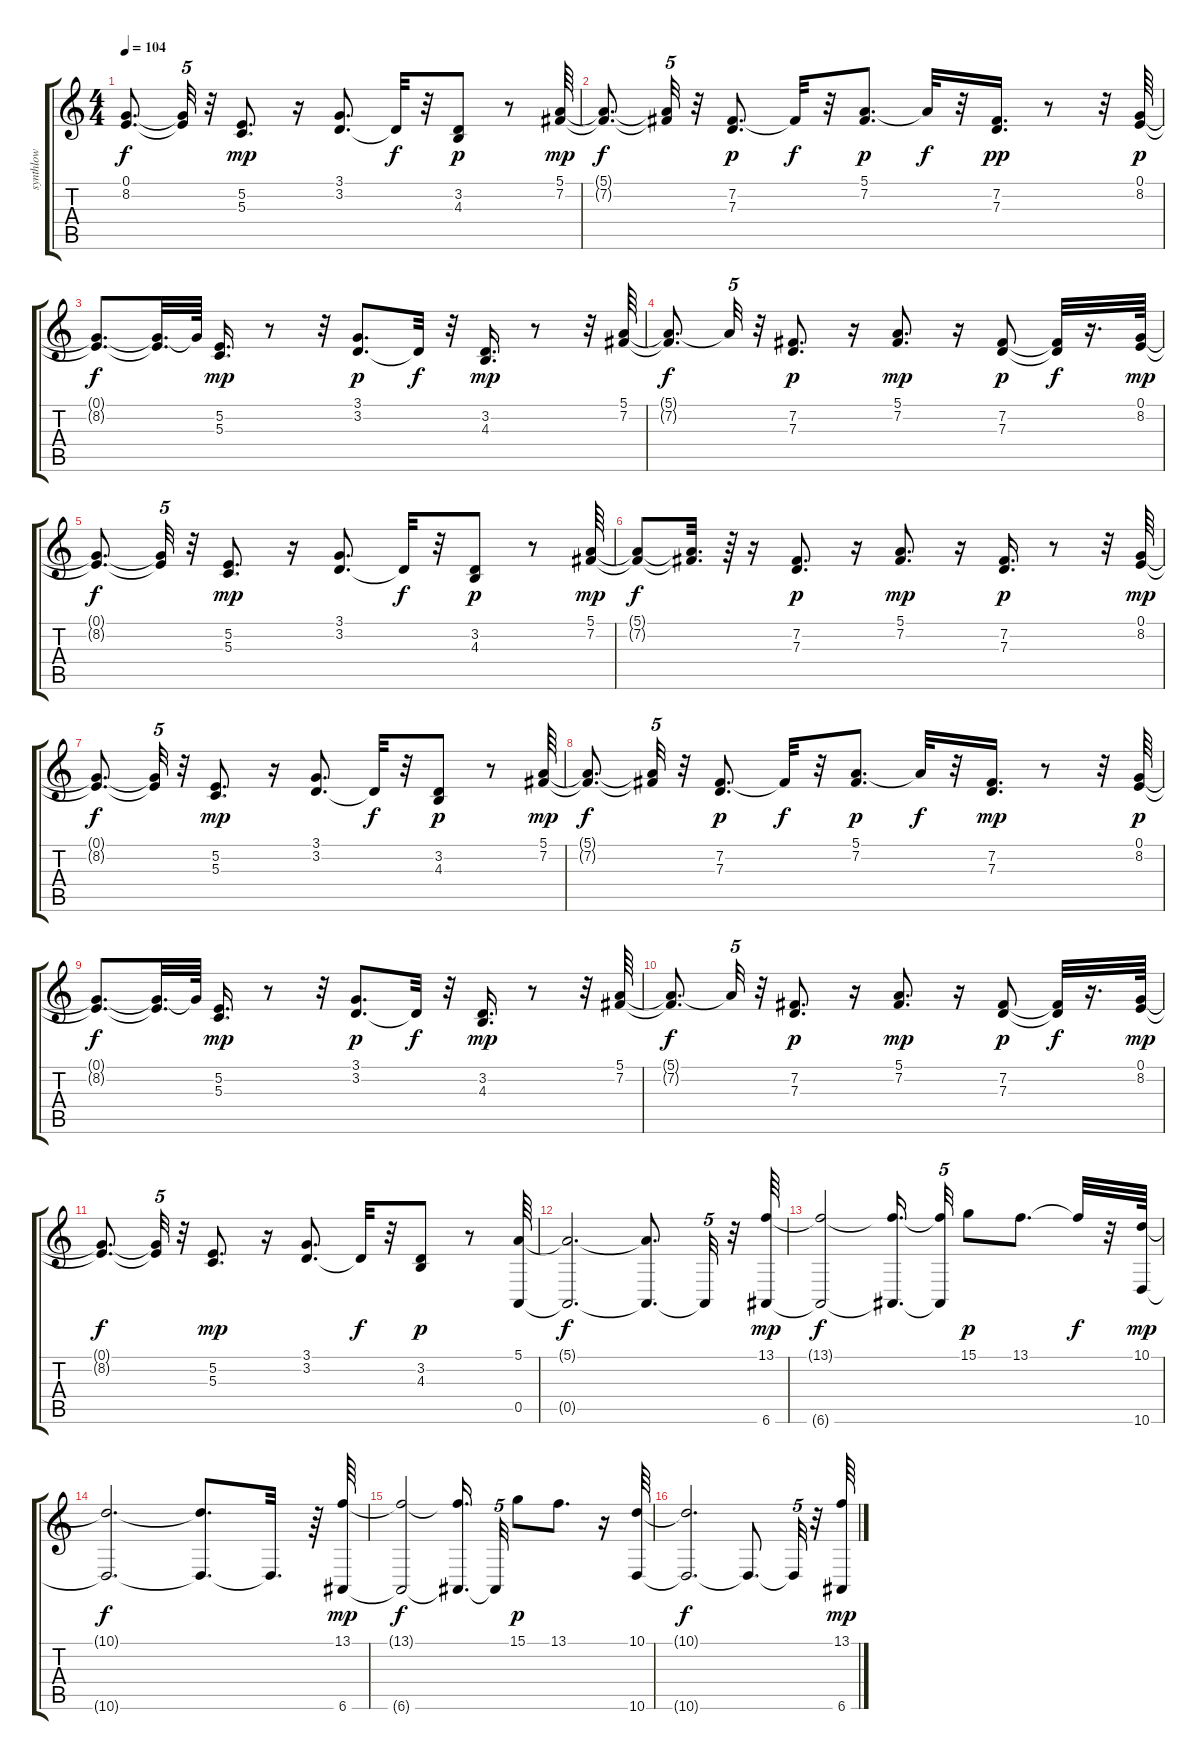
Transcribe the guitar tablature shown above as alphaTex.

\track ("synthlow" "synthlow") {instrument bassoon}
\staff {score tabs}
\tuning (E4 B3 G3 D3 A2 E2) {hide}
\ts (4 4)
\tempo 104
\clef g2
\ks c
(0.1{t} 8.2{t}).8{d dy f} (0.1{t} 8.2{t}).32{tu (5 4)} r.32 (5.2 5.3).8{d dy mp} r.16 (3.1 3.2).8{d} 3.2{t}.32{dy f} r.32 (3.2 4.3).8{dy p} r.8 (5.1 7.2).64{dy mp} |
(5.1{t} 7.2{t}).8{d dy f} (5.1{t} 7.2{t}).32{tu (5 4)} r.32 (7.2 7.3).8{d dy p} 7.2{t}.32{dy f} r.32 (5.1 7.2).8{d dy p} 5.1{t}.32{dy f} r.32 (7.2 7.3).16{d dy pp} r.8 r.32 (0.1 8.2).64{dy p} |
(0.1{t} 8.2{t}).8{d dy f} (0.1{t} 8.2{t}).32{d} 8.2{t}.64 (5.2 5.3).16{d dy mp} r.8 r.32 (3.1 3.2).8{d dy p} 3.2{t}.32{dy f} r.32 (3.2 4.3).16{d dy mp} r.8 r.32 (5.1 7.2).64 |
(5.1{t} 7.2{t}).8{d dy f} 5.1{t}.32{tu (5 4)} r.32 (7.2 7.3).8{d dy p} r.16 (5.1 7.2).8{d dy mp} r.16 (7.2 7.3).8{dy p} (7.2{t} 7.3{t}).32{dy f} r.16{d} (0.1 8.2).64{dy mp} |
(0.1{t} 8.2{t}).8{d dy f} (0.1{t} 8.2{t}).32{tu (5 4)} r.32 (5.2 5.3).8{d dy mp} r.16 (3.1 3.2).8{d} 3.2{t}.32{dy f} r.32 (3.2 4.3).8{dy p} r.8 (5.1 7.2).64{dy mp} |
(5.1{t} 7.2{t}).8{dy f} (5.1{t} 7.2{t}).32{d} r.64 r.16 (7.2 7.3).8{d dy p} r.16 (5.1 7.2).8{d dy mp} r.16 (7.2 7.3).16{d dy p} r.8 r.32 (0.1 8.2).64{dy mp} |
(0.1{t} 8.2{t}).8{d dy f} (0.1{t} 8.2{t}).32{tu (5 4)} r.32 (5.2 5.3).8{d dy mp} r.16 (3.1 3.2).8{d} 3.2{t}.32{dy f} r.32 (3.2 4.3).8{dy p} r.8 (5.1 7.2).64{dy mp} |
(5.1{t} 7.2{t}).8{d dy f} (5.1{t} 7.2{t}).32{tu (5 4)} r.32 (7.2 7.3).8{d dy p} 7.2{t}.32{dy f} r.32 (5.1 7.2).8{d dy p} 5.1{t}.32{dy f} r.32 (7.2 7.3).16{d dy mp} r.8 r.32 (0.1 8.2).64{dy p} |
(0.1{t} 8.2{t}).8{d dy f} (0.1{t} 8.2{t}).32{d} 8.2{t}.64 (5.2 5.3).16{d dy mp} r.8 r.32 (3.1 3.2).8{d dy p} 3.2{t}.32{dy f} r.32 (3.2 4.3).16{d dy mp} r.8 r.32 (5.1 7.2).64 |
(5.1{t} 7.2{t}).8{d dy f} 5.1{t}.32{tu (5 4)} r.32 (7.2 7.3).8{d dy p} r.16 (5.1 7.2).8{d dy mp} r.16 (7.2 7.3).8{dy p} (7.2{t} 7.3{t}).32{dy f} r.16{d} (0.1 8.2).64{dy mp} |
(0.1{t} 8.2{t}).8{d dy f} (0.1{t} 8.2{t}).32{tu (5 4)} r.32 (5.2 5.3).8{d dy mp} r.16 (3.1 3.2).8{d} 3.2{t}.32{dy f} r.32 (3.2 4.3).8{dy p} r.8 (5.1 0.5).64 |
(5.1{t} 0.5{t}).2{d dy f} (5.1{t} 0.5{t}).8{d} 0.5{t}.32{tu (5 4)} r.32 (13.1 6.6).64{dy mp} |
(13.1{t} 6.6{t}).2{dy f} (13.1{t} 6.6{t}).16{d} (13.1{t} 6.6{t}).32{tu (5 4)} 15.1.8{dy p} 13.1.8{d} 13.1{t}.32{dy f} r.32 (10.1 10.6).64{dy mp} |
(10.1{t} 10.6{t}).2{d dy f} (10.1{t} 10.6{t}).8{d} 10.6{t}.32{d} r.64 (13.1 6.6).64{dy mp} |
(13.1{t} 6.6{t}).2{dy f} (13.1{t} 6.6{t}).16{d} 6.6{t}.32{tu (5 4)} 15.1.8{dy p} 13.1.8{d} r.16 (10.1 10.6).64 |
(10.1{t} 10.6{t}).2{d dy f} 10.6{t}.8{d} 10.6{t}.32{tu (5 4)} r.32 (13.1 6.6).64{dy mp}
